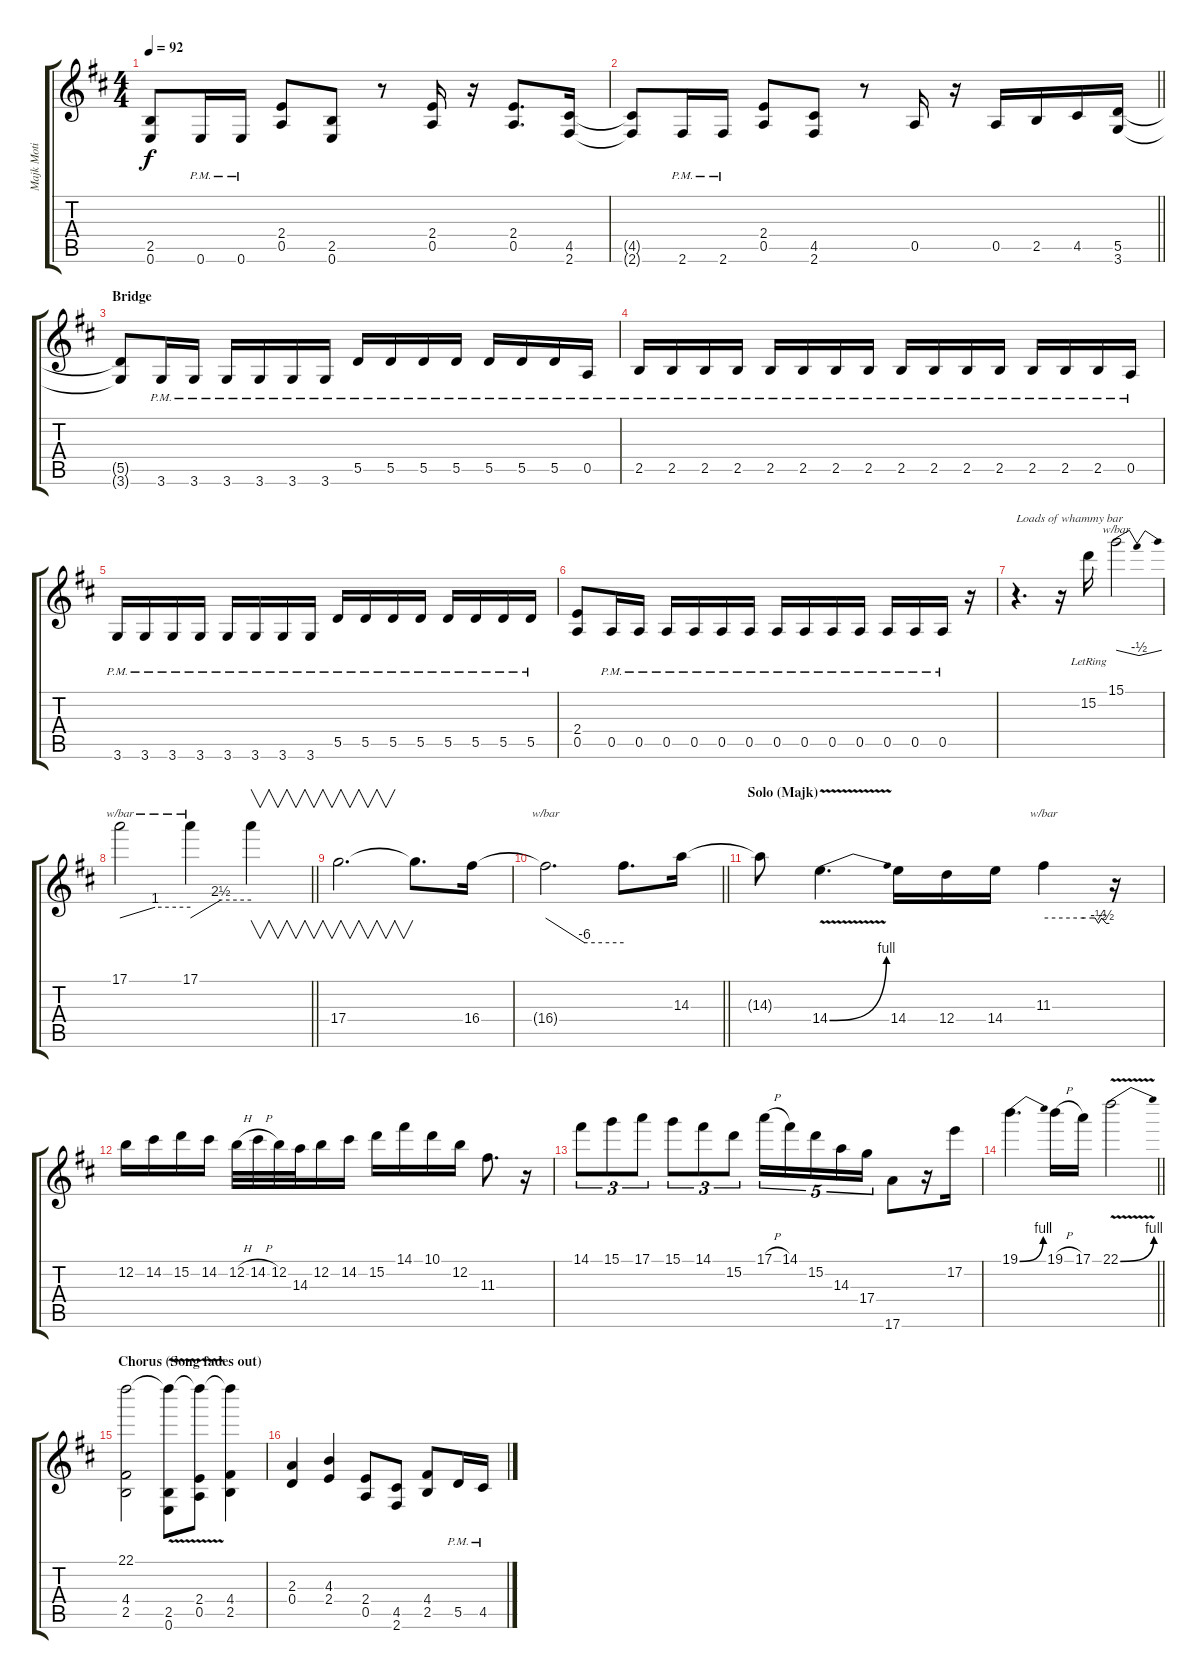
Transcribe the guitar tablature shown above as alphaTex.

\track ("Majk Moti" "Majk Moti") {instrument distortionguitar}
\staff {score tabs}
\tuning (E4 B3 G3 D3 A2 E2) {hide}
\ts (4 4)
\tempo 92
\clef g2
\ks bminor
(2.5{t} 0.6{t}).8{dy f} 0.6{pm}.16 0.6{pm}.16 (2.4 0.5).8 (2.5 0.6).8 r.8 (2.4 0.5).16 r.16 (2.4 0.5).8{d} (4.5 2.6).16 |
\barLineRight lightlight
(4.5{t} 2.6{t}).8 2.6{pm}.16 2.6{pm}.16 (2.4 0.5).8 (4.5 2.6).8 r.8 0.5.16 r.16 0.5.16 2.5.16 4.5.16 (5.5 3.6).16 |
\section ("" "Bridge")
(5.5{t} 3.6{t}).8 3.6{pm}.16 3.6{pm}.16 3.6{pm}.16 3.6{pm}.16 3.6{pm}.16 3.6{pm}.16 5.5{pm}.16 5.5{pm}.16 5.5{pm}.16 5.5{pm}.16 5.5{pm}.16 5.5{pm}.16 5.5{pm}.16 0.5{pm}.16 |
2.5{pm}.16 2.5{pm}.16 2.5{pm}.16 2.5{pm}.16 2.5{pm}.16 2.5{pm}.16 2.5{pm}.16 2.5{pm}.16 2.5{pm}.16 2.5{pm}.16 2.5{pm}.16 2.5{pm}.16 2.5{pm}.16 2.5{pm}.16 2.5{pm}.16 0.5{pm}.16 |
3.6{pm}.16 3.6{pm}.16 3.6{pm}.16 3.6{pm}.16 3.6{pm}.16 3.6{pm}.16 3.6{pm}.16 3.6{pm}.16 5.5{pm}.16 5.5{pm}.16 5.5{pm}.16 5.5{pm}.16 5.5{pm}.16 5.5{pm}.16 5.5{pm}.16 5.5{pm}.16 |
(2.4 0.5).8 0.5{pm}.16 0.5{pm}.16 0.5{pm}.16 0.5{pm}.16 0.5{pm}.16 0.5{pm}.16 0.5{pm}.16 0.5{pm}.16 0.5{pm}.16 0.5{pm}.16 0.5{pm}.16 0.5{pm}.16 0.5{pm}.16 r.16 |
r.4{d txt "Loads of whammy bar"} r.16 15.2{lr}.16 15.1.2{tbe (dip default 0 0 30 -2 60 0)} |
\barLineRight lightlight
17.1.2{tbe (custom default 0 0 30 4 60 4)} 17.1.4{tbe (custom default 0 0 30 10 60 10)} 17.1{t}.4{v} |
17.4.2{v d} 17.4{t}.8{d} 16.4.16 |
\barLineRight lightlight
16.4{t}.2{d tbe (custom default 0 0 30 -24 60 -24)} 16.4{t}.8{d} 14.3.16 |
\section ("" "Solo (Majk)")
14.3{t}.8 14.4{be (bend 0 0 60 4) v}.4{d} 14.4.16 12.4.16 14.4.16 11.3.4{tbe (custom default 0 0 37 0 45 0 47 0 50 -2 53 0 57 -2 60 -2)} r.16 |
12.2.16 14.2.16 15.2.16 14.2.16 12.2{h}.32 14.2{h}.32 12.2.32 14.3.32 12.2.16 14.2.16 15.2.16 14.1.16 10.1.16 12.2.16 11.3.8{d} r.16 |
14.1.8{tu (3 2)} 15.1.8{tu (3 2)} 17.1.8{tu (3 2)} 15.1.8{tu (3 2)} 14.1.8{tu (3 2)} 15.2.8{tu (3 2)} 17.1{h}.16{tu (5 4)} 14.1.16{tu (5 4)} 15.2.16{tu (5 4)} 14.3.16{tu (5 4)} 17.4.16{tu (5 4)} 17.6.8 r.16 17.2.16 |
\barLineRight lightlight
19.1{be (bend 0 0 60 4)}.4{d} 19.1{h}.16 17.1.16 22.1{be (bend 0 0 60 4) v}.2 |
\section ("" "Chorus (Song fades out)")
(22.1 4.4 2.5).2 (22.1{v t} 2.5 0.6).8 (22.1{t} 2.4 0.5).8 (22.1{t} 4.4 2.5).4 |
(2.3 0.4).4 (4.3 2.4).4 (2.4 0.5).8 (4.5 2.6).8 (4.4 2.5).8 5.5{pm}.16 4.5{pm}.16
